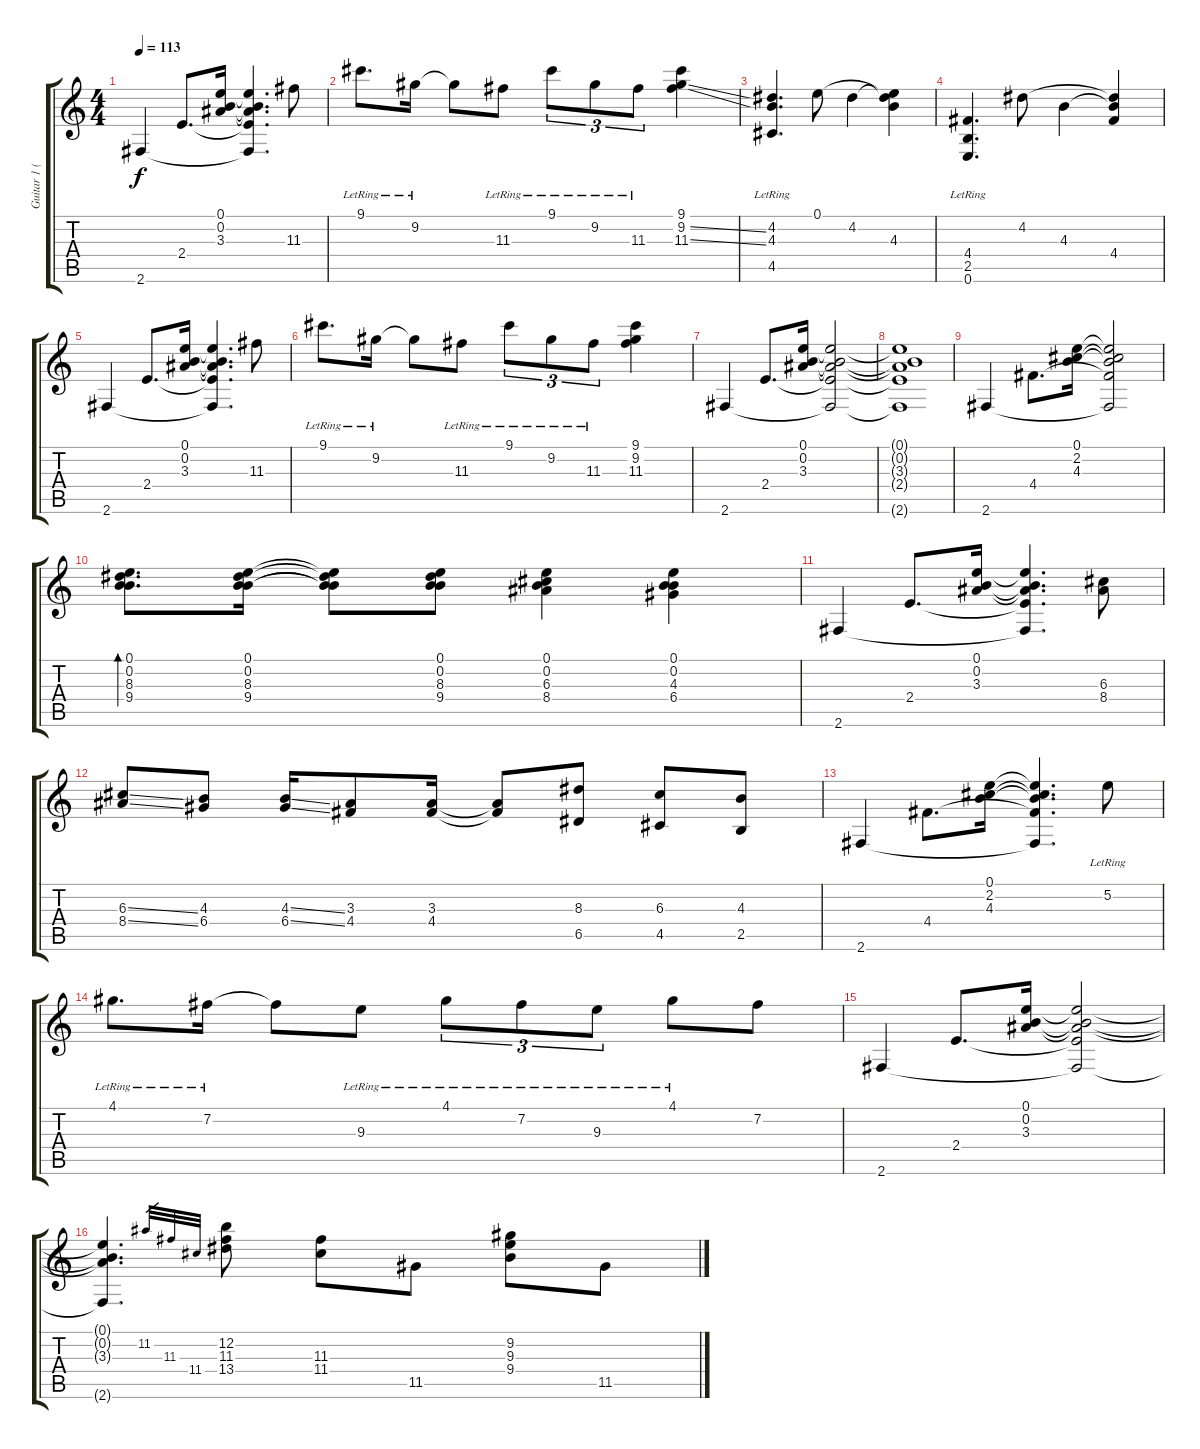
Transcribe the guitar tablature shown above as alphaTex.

\track ("Guitar 1 (Rhythm clean)" "Guitar 1 (") {instrument electricguitarclean}
\staff {score tabs}
\tuning (E4 B3 G3 D3 A2 E2) {hide}
\ts (4 4)
\tempo 113
\clef g2
\ks c
2.6.4{dy f} 2.4.8{d} (0.1 0.2 3.3).16 (0.1{t} 0.2{t} 3.3{t} 2.4{t} 2.6{t}).4{d} 11.3.8 |
9.1{lr}.8{d} 9.2{lr}.16 9.2{t}.8 11.3{lr}.8 9.1{lr}.8{tu (3 2)} 9.2{lr}.8{tu (3 2)} 11.3{lr}.8{tu (3 2)} (9.1 9.2{ss} 11.3{ss}).4 |
(4.2{lr} 4.3{lr} 4.5{lr}).4{d} 0.1.8 4.2.4 (0.1{t} 4.2{t} 4.3).4 |
(4.4{lr} 2.5{lr} 0.6{lr}).4{d} 4.2.8 4.3.4 (4.2{t} 4.3{t} 4.4).4 |
2.6.4 2.4.8{d} (0.1 0.2 3.3).16 (0.1{t} 0.2{t} 3.3{t} 2.4{t} 2.6{t}).4{d} 11.3.8 |
9.1{lr}.8{d} 9.2{lr}.16 9.2{t}.8 11.3{lr}.8 9.1{lr}.8{tu (3 2)} 9.2{lr}.8{tu (3 2)} 11.3{lr}.8{tu (3 2)} (9.1 9.2 11.3).4 |
2.6.4 2.4.8{d} (0.1 0.2 3.3).16 (0.1{t} 0.2{t} 3.3{t} 2.4{t} 2.6{t}).2 |
(0.1{t} 0.2{t} 3.3{t} 2.4{t} 2.6{t}).1 |
2.6.4 4.4.8{d} (0.1 2.2 4.3).16 (0.1{t} 2.2{t} 4.3{t} 4.4{t} 2.6{t}).2 |
(0.1 0.2 8.3 9.4).8{d bd 120} (0.1 0.2 8.3 9.4).16 (0.1{t} 0.2{t} 8.3{t} 9.4{t}).8 (0.1 0.2 8.3 9.4).8 (0.1 0.2 6.3 8.4).4 (0.1 0.2 4.3 6.4).4 |
2.6.4 2.4.8{d} (0.1 0.2 3.3).16 (0.1{t} 0.2{t} 3.3{t} 2.4{t} 2.6{t}).4{d} (6.3 8.4).8 |
(6.3{ss} 8.4{ss}).8 (4.3 6.4).8 (4.3{ss} 6.4{ss}).16 (3.3 4.4).8 (3.3 4.4).16 (3.3{t} 4.4{t}).8 (8.3 6.5).8 (6.3 4.5).8 (4.3 2.5).8 |
2.6.4 4.4.8{d} (0.1 2.2 4.3).16 (0.1{t} 2.2{t} 4.3{t} 4.4{t} 2.6{t}).4{d} 5.2{lr}.8 |
4.1{lr}.8{d} 7.2{lr}.16 7.2{t}.8 9.3{lr}.8 4.1{lr}.8{tu (3 2)} 7.2{lr}.8{tu (3 2)} 9.3{lr}.8{tu (3 2)} 4.1{lr}.8 7.2.8 |
2.6.4 2.4.8{d} (0.1 0.2 3.3).16 (0.1{t} 0.2{t} 3.3{t} 2.4{t} 2.6{t}).2 |
(0.1{t} 0.2{t} 3.3{t} 2.6{t}).4{d} 11.2.32{gr} 11.3.32{gr} 11.4.32{gr} (12.2 11.3 13.4).8 (11.3 11.4).8 11.5.8 (9.2 9.3 9.4).8 11.5.8
